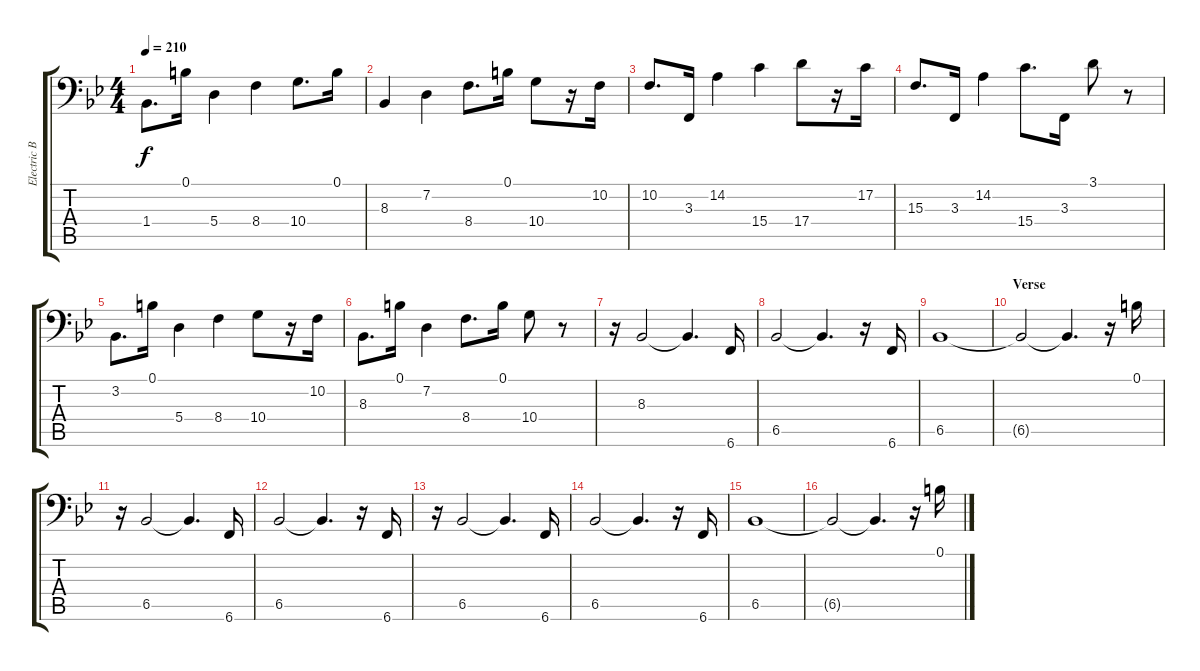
\track ("Electric Bass (Finger)    " "Electric B") {instrument electricbassfinger}
\staff {score tabs}
\tuning (B2 G1 D1 A1 E1 B0) {hide}
\ts (4 4)
\tempo 210
\clef f4
\ks bb
1.4.8{d dy f} 0.1.16 5.4.4 8.4.4 10.4.8{d} 0.1.16 |
8.3.4 7.2.4 8.4.8{d} 0.1.16 10.4.8 r.16 10.2.16 |
10.2.8{d} 3.3.16 14.2.4 15.4.4 17.4.8 r.16 17.2.16 |
15.3.8{d} 3.3.16 14.2.4 15.4.8{d} 3.3.16 3.1.8 r.8 |
3.2.8{d} 0.1.16 5.4.4 8.4.4 10.4.8 r.16 10.2.16 |
8.3.8{d} 0.1.16 7.2.4 8.4.8{d} 0.1.16 10.4.8 r.8 |
r.16 8.3.2 8.3{t}.4{d} 6.6.16 |
6.5.2 6.5{t}.4{d} r.16 6.6.16 |
6.5.1 |
\section ("" "Verse")
6.5{t}.2 6.5{t}.4{d} r.16 0.1.16 |
r.16 6.5.2 6.5{t}.4{d} 6.6.16 |
6.5.2 6.5{t}.4{d} r.16 6.6.16 |
r.16 6.5.2 6.5{t}.4{d} 6.6.16 |
6.5.2 6.5{t}.4{d} r.16 6.6.16 |
6.5.1 |
6.5{t}.2 6.5{t}.4{d} r.16 0.1.16
